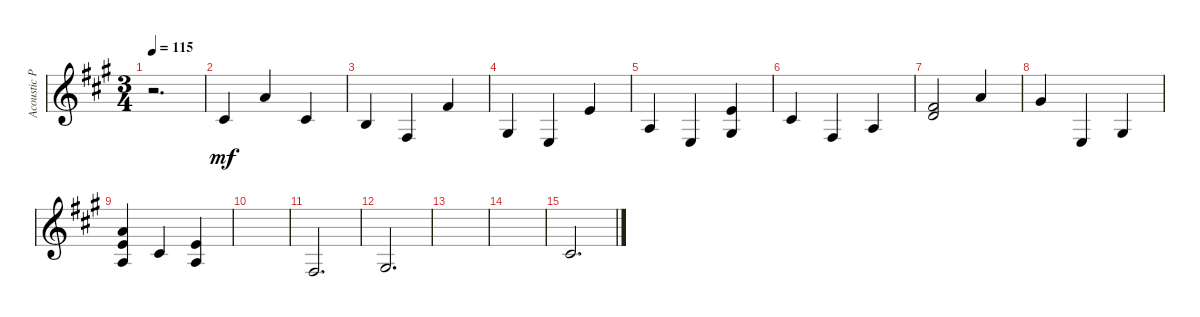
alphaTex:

\track ("Acoustic Piano (Staff 1)" "Acoustic P") {instrument acousticgrandpiano}
\staff {score}
\tuning (E4 B3 G3 D3 A2 E2 B1) {hide}
\ts (3 4)
\tempo 115
\clef g2
\ks a
r.2{d dy mf instrument acousticgrandpiano} |
2.2.4 5.1.4 2.2.4 |
0.2.4 4.4.4 2.1.4 |
1.3.4 2.4.4 0.1.4 |
2.3.4 2.4.4 (0.1 1.3).4 |
2.2.4 4.4.4 2.3.4 |
(2.1 3.2).2 5.1.4 |
4.1.4 2.4.4 1.3.4 |
(0.1 10.2 2.3).4 2.2.4 (0.1 2.3).4 |
|
4.4.2{d} |
1.3.2{d} |
|
|
2.2.2{d}
